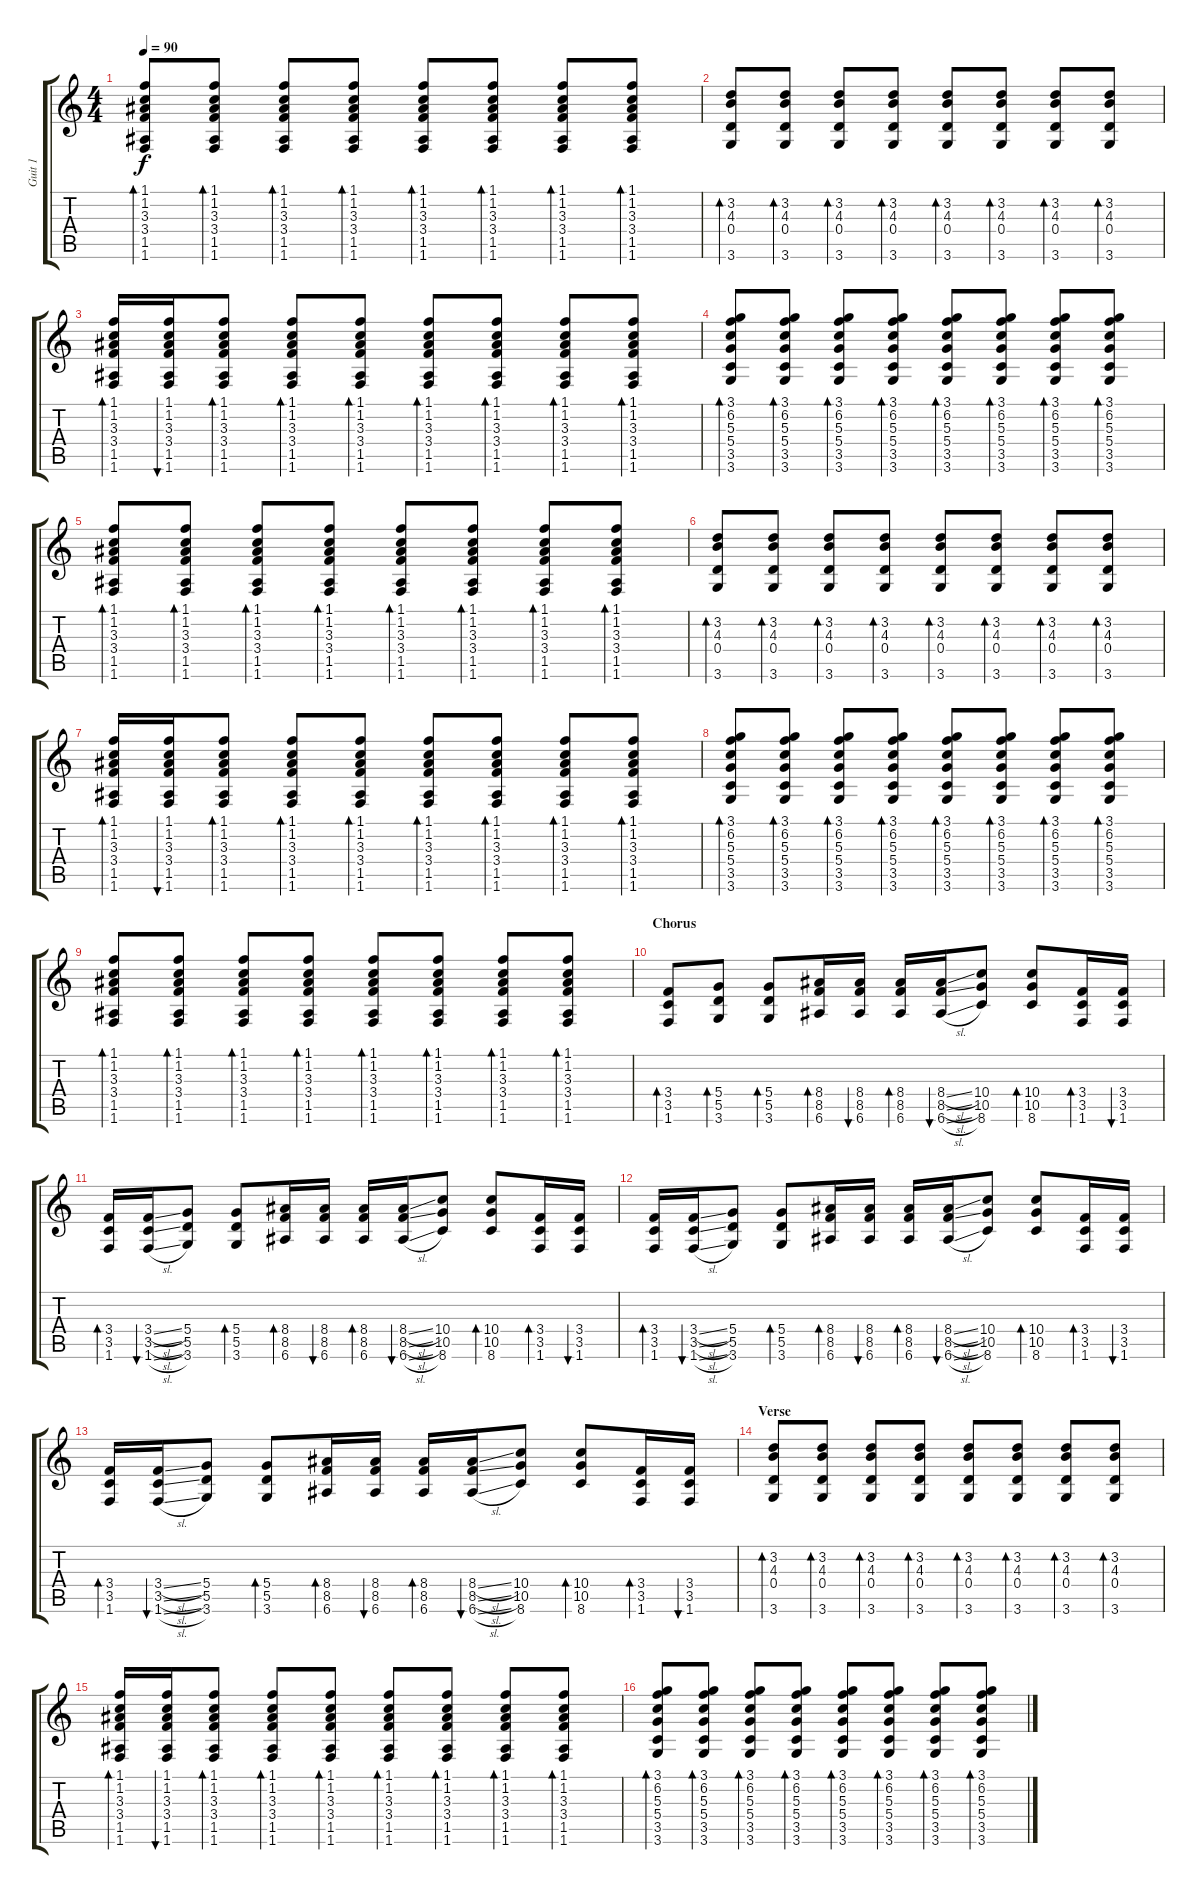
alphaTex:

\track ("Guit 1" "Guit 1") {instrument overdrivenguitar}
\staff {score tabs}
\tuning (E4 B3 G3 D3 A2 E2) {hide}
\ts (4 4)
\tempo 90
\clef g2
\ks c
(1.1 1.2 3.3 3.4 1.5 1.6).8{bd 60 dy f} (1.1 1.2 3.3 3.4 1.5 1.6).8{bd 60} (1.1 1.2 3.3 3.4 1.5 1.6).8{bd 60} (1.1 1.2 3.3 3.4 1.5 1.6).8{bd 60} (1.1 1.2 3.3 3.4 1.5 1.6).8{bd 60} (1.1 1.2 3.3 3.4 1.5 1.6).8{bd 60} (1.1 1.2 3.3 3.4 1.5 1.6).8{bd 60} (1.1 1.2 3.3 3.4 1.5 1.6).8{bd 60} |
(3.2 4.3 0.4 3.6).8{bd 60} (3.2 4.3 0.4 3.6).8{bd 60} (3.2 4.3 0.4 3.6).8{bd 60} (3.2 4.3 0.4 3.6).8{bd 60} (3.2 4.3 0.4 3.6).8{bd 60} (3.2 4.3 0.4 3.6).8{bd 60} (3.2 4.3 0.4 3.6).8{bd 60} (3.2 4.3 0.4 3.6).8{bd 60} |
(1.1 1.2 3.3 3.4 1.5 1.6).16{bd 60} (1.1 1.2 3.3 3.4 1.5 1.6).16{bu 60} (1.1 1.2 3.3 3.4 1.5 1.6).8{bd 60} (1.1 1.2 3.3 3.4 1.5 1.6).8{bd 60} (1.1 1.2 3.3 3.4 1.5 1.6).8{bd 60} (1.1 1.2 3.3 3.4 1.5 1.6).8{bd 60} (1.1 1.2 3.3 3.4 1.5 1.6).8{bd 60} (1.1 1.2 3.3 3.4 1.5 1.6).8{bd 60} (1.1 1.2 3.3 3.4 1.5 1.6).8{bd 60} |
(3.1 6.2 5.3 5.4 3.5 3.6).8{bd 60} (3.1 6.2 5.3 5.4 3.5 3.6).8{bd 60} (3.1 6.2 5.3 5.4 3.5 3.6).8{bd 60} (3.1 6.2 5.3 5.4 3.5 3.6).8{bd 60} (3.1 6.2 5.3 5.4 3.5 3.6).8{bd 60} (3.1 6.2 5.3 5.4 3.5 3.6).8{bd 60} (3.1 6.2 5.3 5.4 3.5 3.6).8{bd 60} (3.1 6.2 5.3 5.4 3.5 3.6).8{bd 60} |
(1.1 1.2 3.3 3.4 1.5 1.6).8{bd 60} (1.1 1.2 3.3 3.4 1.5 1.6).8{bd 60} (1.1 1.2 3.3 3.4 1.5 1.6).8{bd 60} (1.1 1.2 3.3 3.4 1.5 1.6).8{bd 60} (1.1 1.2 3.3 3.4 1.5 1.6).8{bd 60} (1.1 1.2 3.3 3.4 1.5 1.6).8{bd 60} (1.1 1.2 3.3 3.4 1.5 1.6).8{bd 60} (1.1 1.2 3.3 3.4 1.5 1.6).8{bd 60} |
(3.2 4.3 0.4 3.6).8{bd 60} (3.2 4.3 0.4 3.6).8{bd 60} (3.2 4.3 0.4 3.6).8{bd 60} (3.2 4.3 0.4 3.6).8{bd 60} (3.2 4.3 0.4 3.6).8{bd 60} (3.2 4.3 0.4 3.6).8{bd 60} (3.2 4.3 0.4 3.6).8{bd 60} (3.2 4.3 0.4 3.6).8{bd 60} |
(1.1 1.2 3.3 3.4 1.5 1.6).16{bd 60} (1.1 1.2 3.3 3.4 1.5 1.6).16{bu 60} (1.1 1.2 3.3 3.4 1.5 1.6).8{bd 60} (1.1 1.2 3.3 3.4 1.5 1.6).8{bd 60} (1.1 1.2 3.3 3.4 1.5 1.6).8{bd 60} (1.1 1.2 3.3 3.4 1.5 1.6).8{bd 60} (1.1 1.2 3.3 3.4 1.5 1.6).8{bd 60} (1.1 1.2 3.3 3.4 1.5 1.6).8{bd 60} (1.1 1.2 3.3 3.4 1.5 1.6).8{bd 60} |
(3.1 6.2 5.3 5.4 3.5 3.6).8{bd 60} (3.1 6.2 5.3 5.4 3.5 3.6).8{bd 60} (3.1 6.2 5.3 5.4 3.5 3.6).8{bd 60} (3.1 6.2 5.3 5.4 3.5 3.6).8{bd 60} (3.1 6.2 5.3 5.4 3.5 3.6).8{bd 60} (3.1 6.2 5.3 5.4 3.5 3.6).8{bd 60} (3.1 6.2 5.3 5.4 3.5 3.6).8{bd 60} (3.1 6.2 5.3 5.4 3.5 3.6).8{bd 60} |
(1.1 1.2 3.3 3.4 1.5 1.6).8{bd 60} (1.1 1.2 3.3 3.4 1.5 1.6).8{bd 60} (1.1 1.2 3.3 3.4 1.5 1.6).8{bd 60} (1.1 1.2 3.3 3.4 1.5 1.6).8{bd 60} (1.1 1.2 3.3 3.4 1.5 1.6).8{bd 60} (1.1 1.2 3.3 3.4 1.5 1.6).8{bd 60} (1.1 1.2 3.3 3.4 1.5 1.6).8{bd 60} (1.1 1.2 3.3 3.4 1.5 1.6).8{bd 60} |
\section ("" "Chorus")
(3.4 3.5 1.6).8{bd 60 volume 15 instrument overdrivenguitar} (5.4 5.5 3.6).8{bd 60} (5.4 5.5 3.6).8{bd 60} (8.4 8.5 6.6).16{bd 60} (8.4 8.5 6.6).16{bu 60} (8.4 8.5 6.6).16{bd 60} (8.4{sl} 8.5{sl} 6.6{sl}).16{bu 60} (10.4 10.5 8.6).8 (10.4 10.5 8.6).8{bd 60} (3.4 3.5 1.6).16{bd 60} (3.4 3.5 1.6).16{bu 60} |
(3.4 3.5 1.6).16{bd 60} (3.4{sl} 3.5{sl} 1.6{sl}).16{bu 60} (5.4 5.5 3.6).8 (5.4 5.5 3.6).8{bd 60} (8.4 8.5 6.6).16{bd 60} (8.4 8.5 6.6).16{bu 60} (8.4 8.5 6.6).16{bd 60} (8.4{sl} 8.5{sl} 6.6{sl}).16{bu 60} (10.4 10.5 8.6).8 (10.4 10.5 8.6).8{bd 60} (3.4 3.5 1.6).16{bd 60} (3.4 3.5 1.6).16{bu 60} |
(3.4 3.5 1.6).16{bd 60} (3.4{sl} 3.5{sl} 1.6{sl}).16{bu 60} (5.4 5.5 3.6).8 (5.4 5.5 3.6).8{bd 60} (8.4 8.5 6.6).16{bd 60} (8.4 8.5 6.6).16{bu 60} (8.4 8.5 6.6).16{bd 60} (8.4{sl} 8.5{sl} 6.6{sl}).16{bu 60} (10.4 10.5 8.6).8 (10.4 10.5 8.6).8{bd 60} (3.4 3.5 1.6).16{bd 60} (3.4 3.5 1.6).16{bu 60} |
(3.4 3.5 1.6).16{bd 60} (3.4{sl} 3.5{sl} 1.6{sl}).16{bu 60} (5.4 5.5 3.6).8 (5.4 5.5 3.6).8{bd 60} (8.4 8.5 6.6).16{bd 60} (8.4 8.5 6.6).16{bu 60} (8.4 8.5 6.6).16{bd 60} (8.4{sl} 8.5{sl} 6.6{sl}).16{bu 60} (10.4 10.5 8.6).8 (10.4 10.5 8.6).8{bd 60} (3.4 3.5 1.6).16{bd 60} (3.4 3.5 1.6).16{bu 60} |
\section ("" "Verse")
(3.2 4.3 0.4 3.6).8{bd 60 volume 9 instrument acousticguitarsteel} (3.2 4.3 0.4 3.6).8{bd 60} (3.2 4.3 0.4 3.6).8{bd 60} (3.2 4.3 0.4 3.6).8{bd 60} (3.2 4.3 0.4 3.6).8{bd 60} (3.2 4.3 0.4 3.6).8{bd 60} (3.2 4.3 0.4 3.6).8{bd 60} (3.2 4.3 0.4 3.6).8{bd 60} |
(1.1 1.2 3.3 3.4 1.5 1.6).16{bd 60} (1.1 1.2 3.3 3.4 1.5 1.6).16{bu 60} (1.1 1.2 3.3 3.4 1.5 1.6).8{bd 60} (1.1 1.2 3.3 3.4 1.5 1.6).8{bd 60} (1.1 1.2 3.3 3.4 1.5 1.6).8{bd 60} (1.1 1.2 3.3 3.4 1.5 1.6).8{bd 60} (1.1 1.2 3.3 3.4 1.5 1.6).8{bd 60} (1.1 1.2 3.3 3.4 1.5 1.6).8{bd 60} (1.1 1.2 3.3 3.4 1.5 1.6).8{bd 60} |
(3.1 6.2 5.3 5.4 3.5 3.6).8{bd 60} (3.1 6.2 5.3 5.4 3.5 3.6).8{bd 60} (3.1 6.2 5.3 5.4 3.5 3.6).8{bd 60} (3.1 6.2 5.3 5.4 3.5 3.6).8{bd 60} (3.1 6.2 5.3 5.4 3.5 3.6).8{bd 60} (3.1 6.2 5.3 5.4 3.5 3.6).8{bd 60} (3.1 6.2 5.3 5.4 3.5 3.6).8{bd 60} (3.1 6.2 5.3 5.4 3.5 3.6).8{bd 60}
